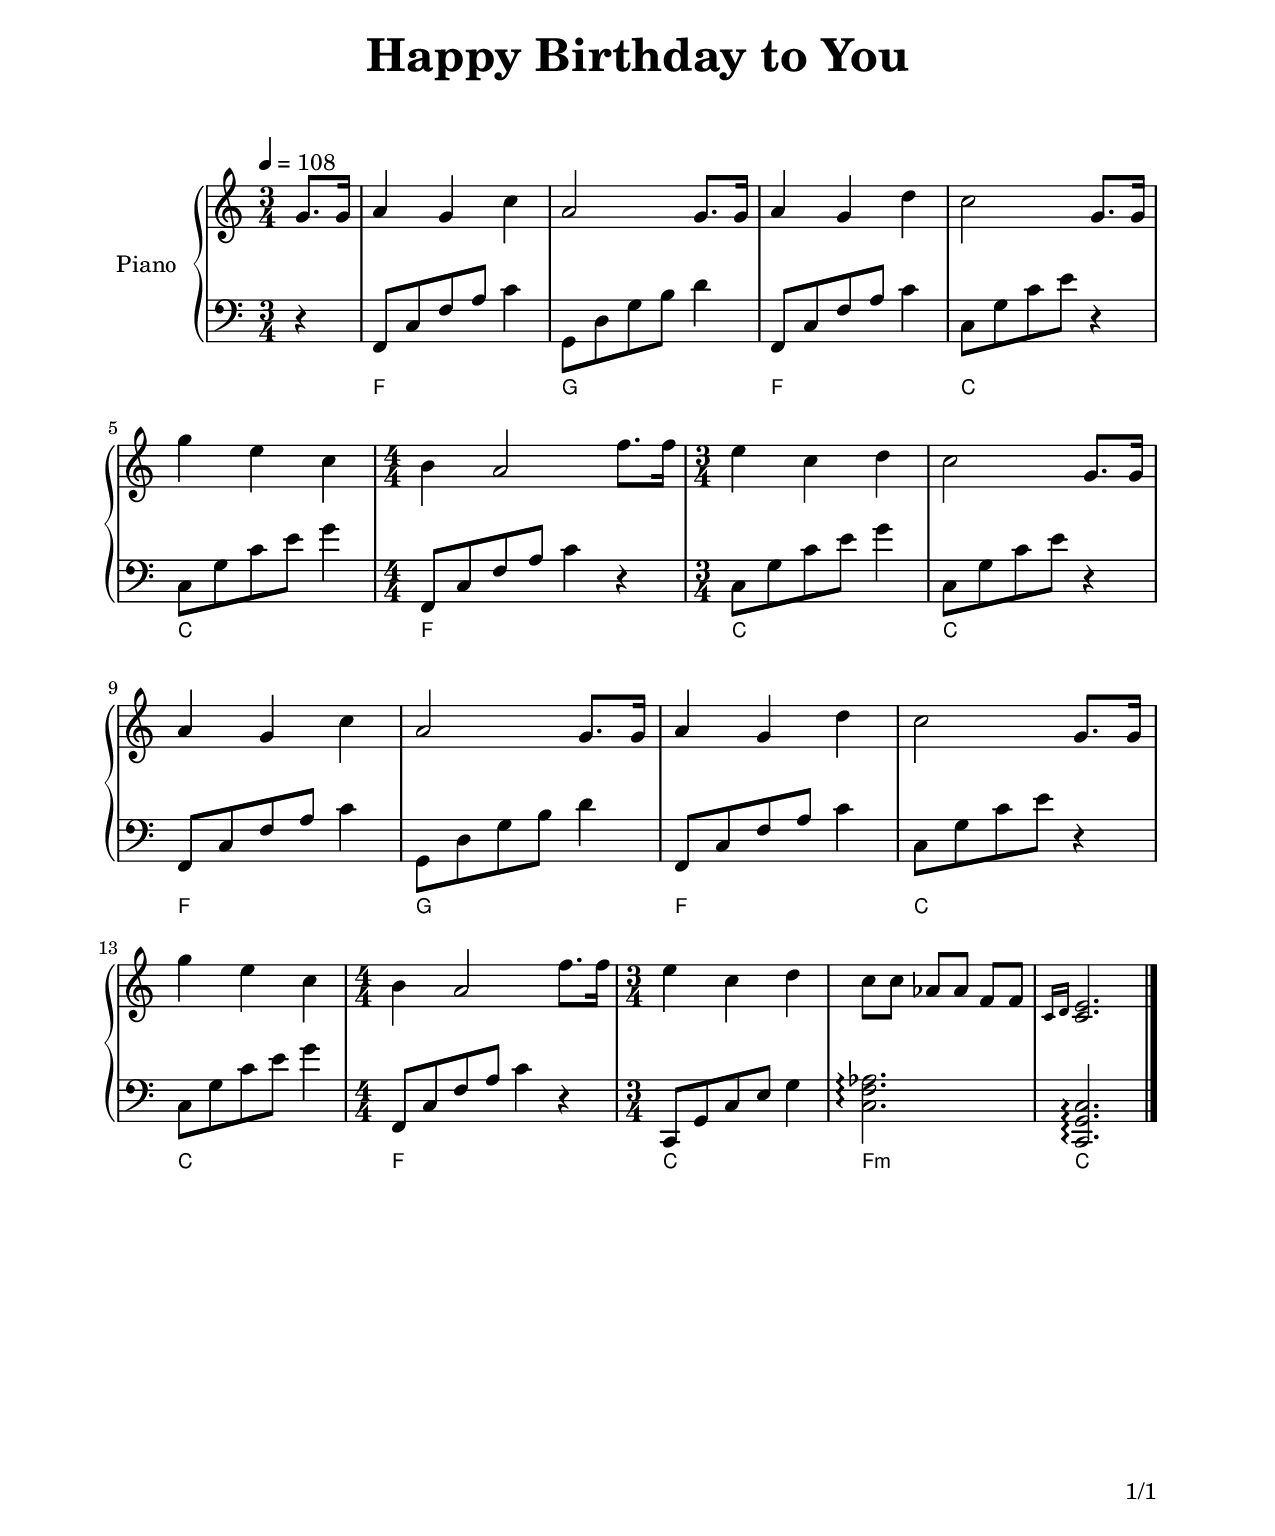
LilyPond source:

\version "2.24.3"
\include "../settings.v1.ly"

\header {
  title = \markup \override #'((font-size . 6)) "Happy Birthday to You"
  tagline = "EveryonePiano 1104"
}

\paper {
  total-page = 1
}

\markup \vspace #1.5

Ci   = { c8[ g8  c'8 e'8]     }
Cii  = { c8  g8  c'8 e'8  g'4 }
Ciii = { c,8 g,8 c8  e8   g4  }
F    = { f,8 c8  f8  a8   c'4 }
G    = { g,8 d8  g8  b8   d'4 }

\score {
  \new PianoStaff \with {
    instrumentName = "Piano"
  } <<
    \new Staff {
      \tempo 4 = 108
      \clef treble
      \key c \major
      \time 3/4
      
      \partial 4 g'8. g'16 | a'4  g'4  c''4 |                a'2 g'8.  g'16  |           a'4  g'4  d''4 | c''2 g'8. g'16 \break
                           | g''4 e''4 c''4 | \time 4/4  b'4 a'2 f''8. f''16 | \time 3/4 e''4 c''4 d''4 | c''2 g'8. g'16 \break
                           | a'4  g'4  c''4 |                a'2 g'8.  g'16  |           a'4  g'4  d''4 | c''2 g'8. g'16 \break
                           | g''4 e''4 c''4 | \time 4/4  b'4 a'2 f''8. f''16 | \time 3/4 e''4 c''4 d''4 | c''8[ c''8] af'8[ af'8] f'8  f'8 | \grace { c'16 d'16 } <<c'2. e'2.>> | \bar "|."
    }
    \new Staff {
      \clef bass
      \key c \major
      \time 3/4
      
      r4 | \F   | \G    | \F    | \Ci r4
         | \Cii | \F r4 | \Cii  | \Ci r4
         | \F   | \G    | \F    | \Ci r4
         | \Cii | \F r4 | \Ciii | <c f af>2.\arpeggio | <c, g, c>2.\arpeggio |
    }
    \chords {
      
      r4 | f2. | g2.    | f2. | c2 r4
         | c2. | f2. r4 | c2. | c2 r4
         | f2. | g2.    | f2. | c2 r4
         | c2. | f2. r4 | c2. | f2.:m | c2. |
    }
  >>
  \layout {}
  \midi {}
}
